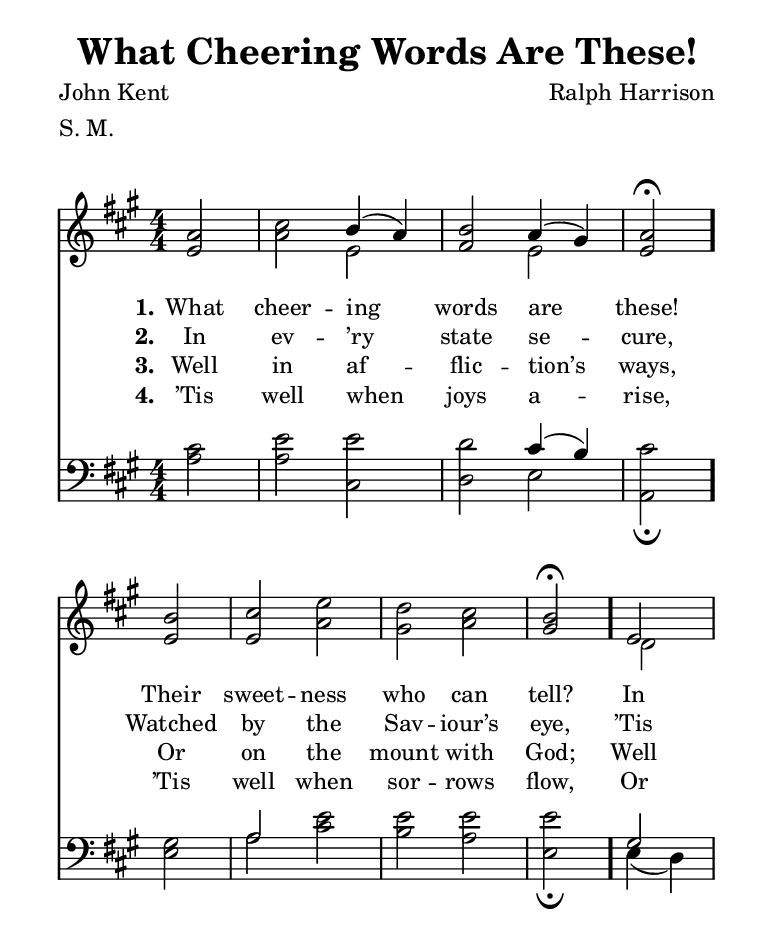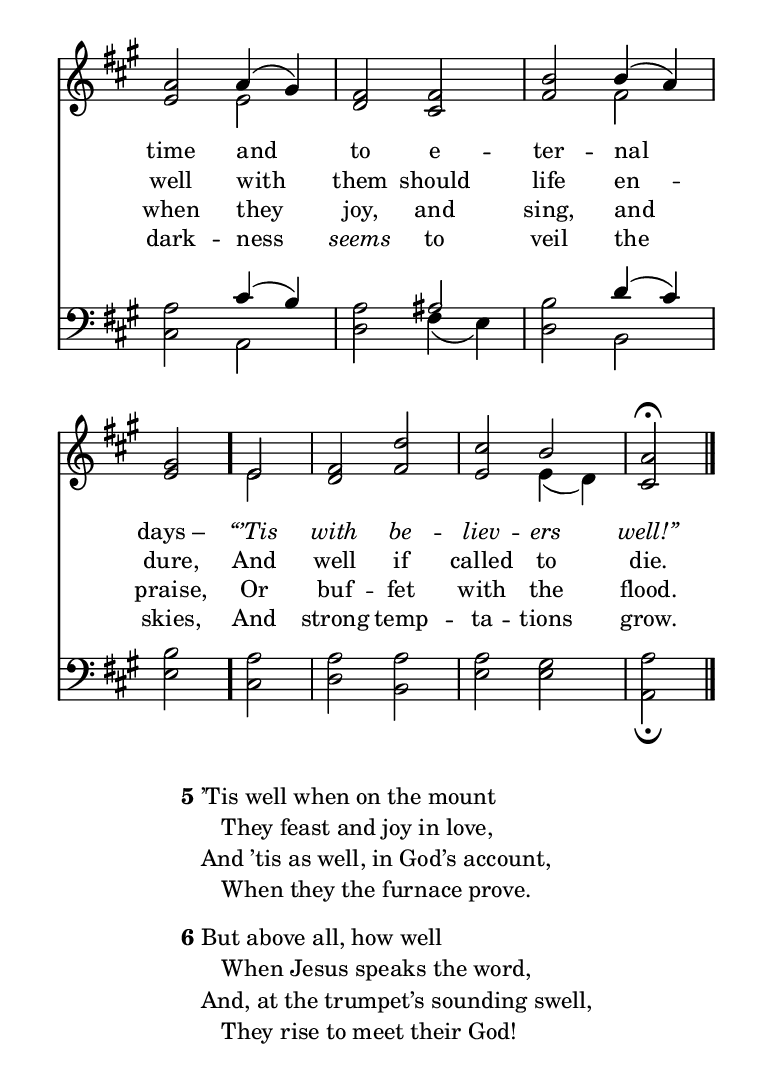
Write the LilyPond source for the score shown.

\include "common/global.ily"
\paper {
  \include "common/paper.ily"
  ragged-bottom = ##t
}

\header{
  hymnnumber = "283"
  title = "What Cheering Words Are These!"
  tunename = "Cambridge"
  meter = "S. M."
  poet = "John Kent" % see https://hymnary.org/text/what_cheering_words_are_these
  composer = "Ralph Harrison" % see https://hymnary.org/tune/cambridge_harrison
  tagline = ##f
}

ta = { \tempo 2=80 }
tb = { \tempo 2=40 }

global = {
  \include "common/overrides.ily"
  \override Staff.TimeSignature.style = #'numbered
  \time 4/4
  \override Score.MetronomeMark.transparent = ##t % hide all fermata changes too
  \ta
  \key a \major
  \partial 2
  \autoBeamOff
}

notesSoprano = {
\global
\relative c'' {

  a2 | cis b4( a) | b2 a4( gis) | \tb a2\fermata \ta
  b2 | cis e | d cis | \tb b\fermata \ta \eogbreak
  e,2 | a a4( gis) | fis2 fis | b b4( a) | gis2
  e2 | fis d' cis b | \tb a\fermata \ta % TODO review this fermata, not in original

  \bar "|."

}
}

notesAlto = {
\global
\relative e' {

  e2 | a e | fis e | e
  e2 | e a | gis a | gis
  d2 | e e | d cis | fis fis | e
  e2 | d fis | e e4( d) | cis2

}
}

notesTenor = {
\global
\relative a {

  cis2 | e e | d cis4( b) | cis2
  gis2 | a e' | e e | e
  gis,2 | a cis4( b) | a2 ais | b d4( cis) | b2
  a2 | a a | a gis | a

}
}

notesBass = {
\global
\relative f {

  a | a cis, | d e | a,_\fermata
  e'2 | a cis | b a | e_\fermata
  e4( d) | cis2 a | d fis4( e) | d2 b | e
  cis2 | d b | e e | a,_\fermata

}
}

wordsA = \lyricmode {
\set stanza = "1."

What cheer -- ing words are these! \bar "."
Their sweet -- ness who can tell? \bar "."
In time and to e -- ter -- nal days_– \bar "."
\italicsOn “’Tis with be -- liev -- ers well!” \italicsOff \bar "."

}

wordsB = \lyricmode {
\set stanza = "2."

In ev -- ’ry state se -- cure,
Watched by the Sav -- iour’s eye,
’Tis well with them should life en -- dure,
And well if called to die.

}

wordsC = \lyricmode {
\set stanza = "3."

Well in af -- flic -- tion’s ways,
Or on the mount with God;
Well when they joy, and sing, and praise,
Or buf -- fet with the flood.

}

wordsD = \lyricmode {
\set stanza = "4."

’Tis well when joys a -- rise,
’Tis well when sor -- rows flow,
Or dark -- ness \italicsOn seems \italicsOff to veil the skies,
And strong temp -- ta -- tions grow.

}

wordsE = \markuplist {

\line { ’Tis well when on the mount }
\line { { \hspace #2 } They feast and joy in love, }
\line { And ’tis as well, in God’s account, }
\line { { \hspace #2 } When they the furnace prove. }

}

wordsF = \markuplist {

\line { But above all, how well }
\line { { \hspace #2 } When Jesus speaks the word, }
\line { And, at the trumpet’s sounding swell, }
\line { { \hspace #2 } They rise to meet their God! }

}

\score {
  \context ChoirStaff <<
    \context Staff = upper <<
      \set Staff.autoBeaming = ##f
      \set ChoirStaff.systemStartDelimiter = #'SystemStartBar
      \set ChoirStaff.printPartCombineTexts = ##f
      \partcombine #'(2 . 11) \notesSoprano \notesAlto
      \context NullVoice = sopranos { \voiceOne << \notesSoprano >> }
      \context Lyrics = one   \lyricsto sopranos \wordsA
      \context Lyrics = two   \lyricsto sopranos \wordsB
      \context Lyrics = three \lyricsto sopranos \wordsC
      \context Lyrics = four  \lyricsto sopranos \wordsD
    >>
    \context Staff = men <<
      \set Staff.autoBeaming = ##f
      \clef bass
      \set ChoirStaff.printPartCombineTexts = ##f
      \partcombine #'(2 . 11) \notesTenor \notesBass
    >>
  >>
  \layout {
    \include "common/layout.ily"
  }
  #(cond ((ly:get-option 'eog-midi-permitted) #{ \midi{
    \include "common/midi.ily"
  } #}))
}

\noPageBreak

\markup { \fill-line { \column {
  \line{ \bold 5 \column { \wordsE } } \combine \null \vspace #0.4
  \line{ \bold 6 \column { \wordsF } }
} } }

\version "2.19.49"  % necessary for upgrading to future LilyPond versions.

% vi:set et ts=2 sw=2 ai nocindent syntax=lilypond:
